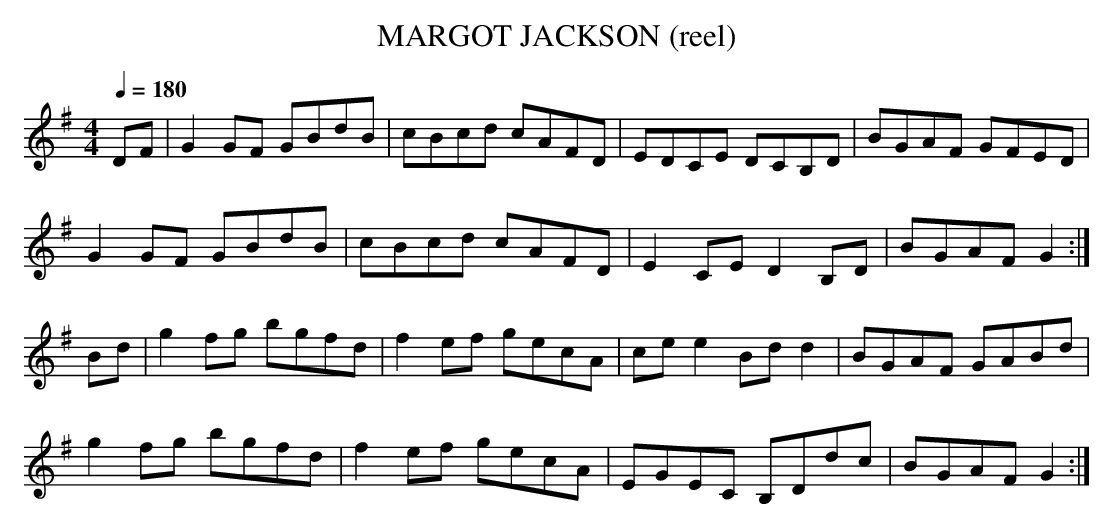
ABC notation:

X:1
T:MARGOT JACKSON (reel)
L:1/8
Q:1/4=180
M:4/4
K:G
DF|G2GF GBdB|cBcd cAFD|EDCE DCB,D|BGAF GFED|
G2 GF GBdB|cBcd cAFD|E2CE D2B,D|BGAF G2:|
Bd|g2 fg bgfd|f2 ef gecA|cee2 Bdd2|BGAF GABd|
g2fg bgfd|f2ef gecA|EGEC B,Ddc|BGAF G2:|
